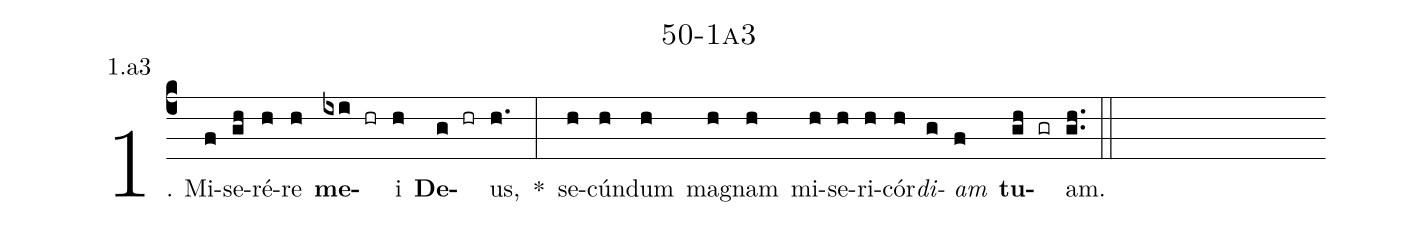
name: 50-1a3;
annotation: 1.a3;
%%
(c4)1. Mi(f)se(gh)ré(h)re(h) <b>me</b>(ixi hr)i(h) <b>De</b>(g hr)us,(h.) *(:) se(h)cún(h)dum(h) ma(h)gnam(h) mi(h)se(h)ri(h)cór(h)<i>di</i>(g)<i>am</i>(f) <b>tu</b>(gh gr)am.(gh..) (::)
